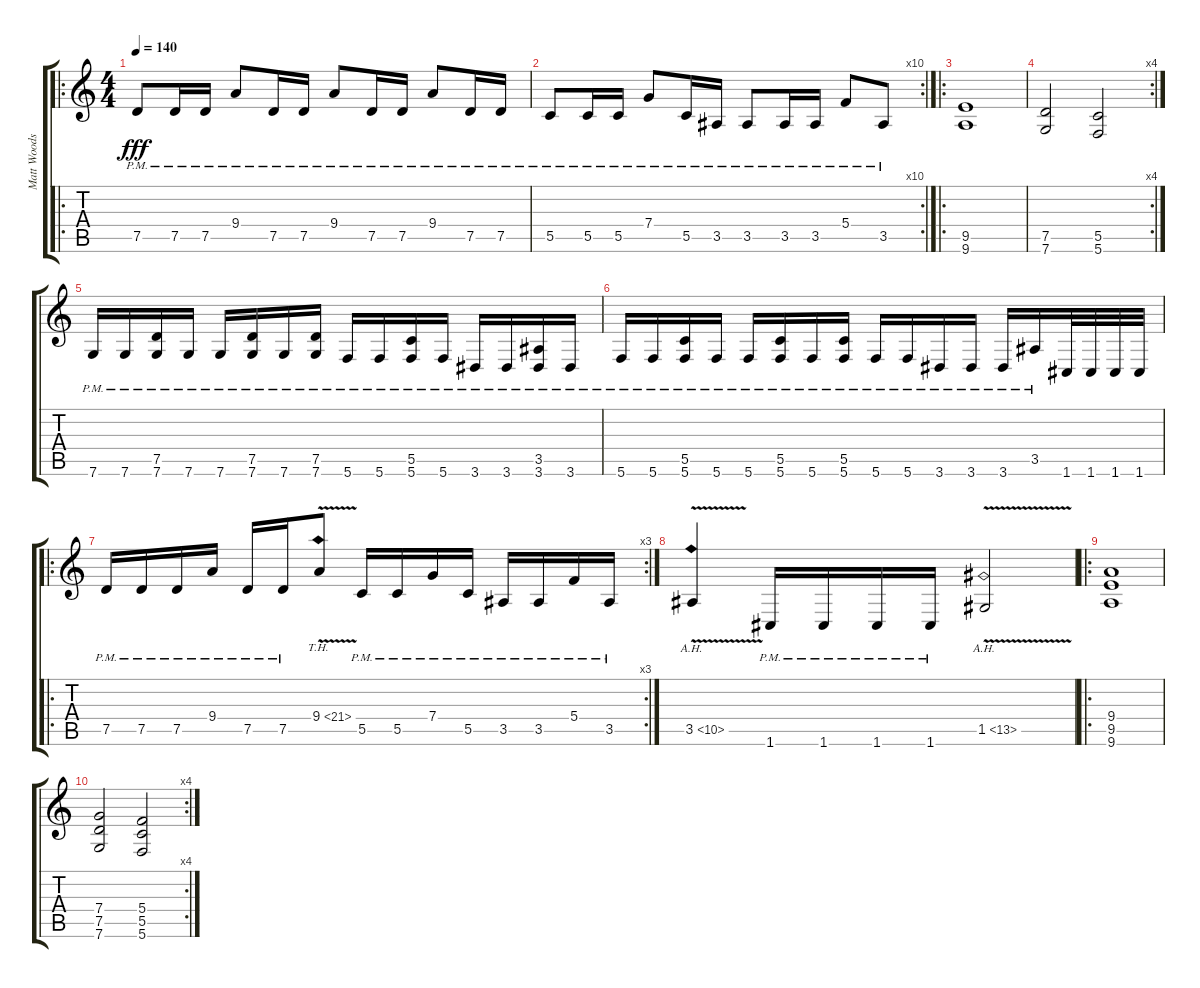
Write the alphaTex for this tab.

\track ("Matt Woods" "Matt Woods") {instrument overdrivenguitar}
\staff {score tabs}
\tuning (E4 C4 G3 C3 G2 C2) {hide}
\ro
\ts (4 4)
\tempo 140
\clef g2
\ks c
7.5{pm}.8{dy fff instrument electricguitarmuted} 7.5{pm}.16 7.5{pm}.16 9.4{pm}.8 7.5{pm}.16 7.5{pm}.16 9.4{pm}.8 7.5{pm}.16 7.5{pm}.16 9.4{pm}.8 7.5{pm}.16 7.5{pm}.16 |
\rc 10
5.5{pm}.8{instrument electricguitarmuted} 5.5{pm}.16 5.5{pm}.16 7.4{pm}.8 5.5{pm}.16 3.5{pm}.16 3.5{pm}.8 3.5{pm}.16 3.5{pm}.16 5.4{pm}.8 3.5{pm}.8 |
\ro
(9.5 9.6).1{instrument distortionguitar} |
\rc 4
(7.5 7.6).2 (5.5 5.6).2 |
7.6{pm}.16 7.6{pm}.16 (7.5{pm} 7.6{pm}).16 7.6{pm}.16 7.6{pm}.16 (7.5{pm} 7.6{pm}).16 7.6{pm}.16 (7.5{pm} 7.6{pm}).16 5.6{pm}.16 5.6{pm}.16 (5.5{pm} 5.6{pm}).16 5.6{pm}.16 3.6{pm}.16 3.6{pm}.16 (3.5{pm} 3.6{pm}).16 3.6{pm}.16 |
5.6{pm}.16 5.6{pm}.16 (5.5{pm} 5.6{pm}).16 5.6{pm}.16 5.6{pm}.16 (5.5{pm} 5.6{pm}).16 5.6{pm}.16 (5.5{pm} 5.6{pm}).16 5.6{pm}.16 5.6{pm}.16 3.6{pm}.16 3.6{pm}.16 3.6{pm}.16 3.5{pm}.16 1.6.32 1.6.32 1.6.32 1.6.32 |
\ro
\rc 3
7.5{pm}.16 7.5{pm}.16 7.5{pm}.16 9.4{pm}.16 7.5{pm}.16 7.5{pm}.16 9.4{th 12 v}.8 5.5{pm}.16 5.5{pm}.16 7.4{pm}.16 5.5{pm}.16 3.5{pm}.16 3.5{pm}.16 5.4{pm}.16 3.5{pm}.16 |
3.5{ah 7 v}.4 1.6{pm}.16 1.6{pm}.16 1.6{pm}.16 1.6{pm}.16 1.5{ah 12 v}.2 |
\ro
(9.4 9.5 9.6).1{instrument distortionguitar} |
\rc 4
(7.4 7.5 7.6).2 (5.4 5.5 5.6).2
